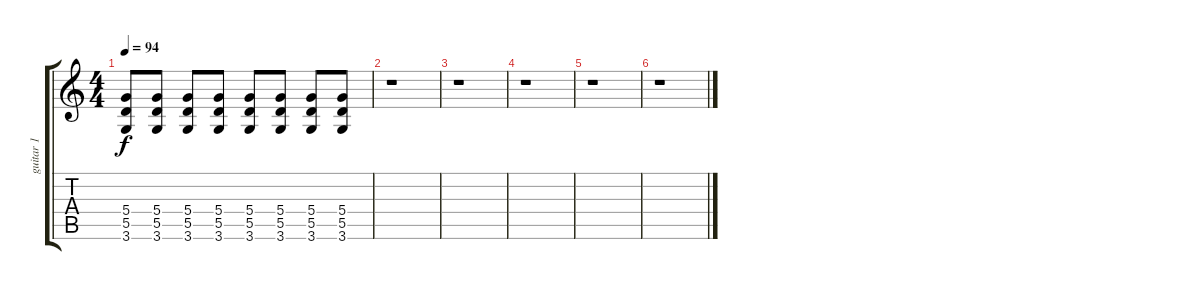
\track ("guitar 1" "guitar 1") {instrument acousticguitarnylon}
\staff {score tabs}
\tuning (E4 B3 G3 D3 A2 E2) {hide}
\ts (4 4)
\tempo 94
\clef g2
\ks c
(5.4 5.5 3.6).8{dy f} (5.4 5.5 3.6).8 (5.4 5.5 3.6).8 (5.4 5.5 3.6).8 (5.4 5.5 3.6).8 (5.4 5.5 3.6).8 (5.4 5.5 3.6).8 (5.4 5.5 3.6).8 |
r.1 |
r.1 |
r.1 |
r.1 |
r.1
